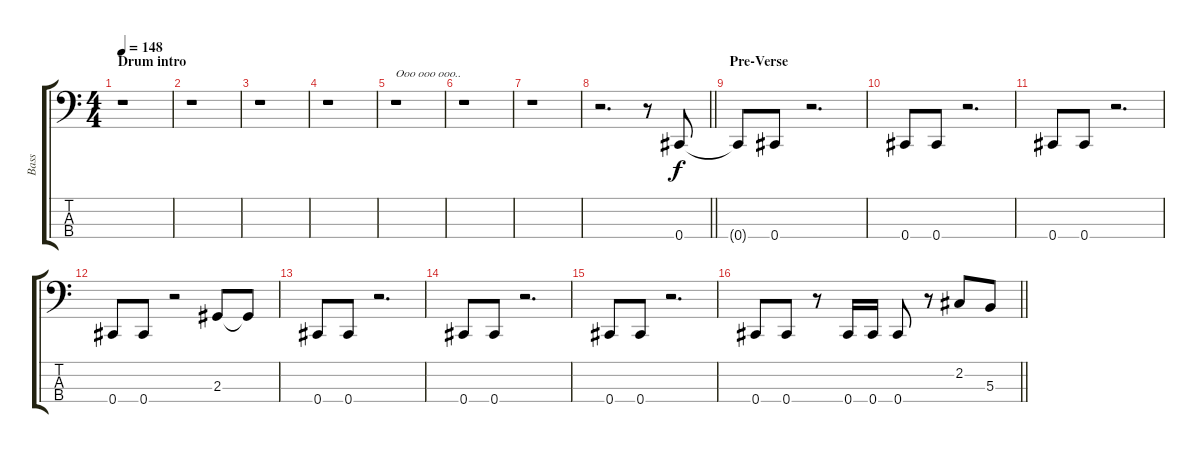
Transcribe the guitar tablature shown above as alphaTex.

\track ("Bass" "Bass") {instrument electricbassfinger}
\staff {score tabs}
\tuning (E2 B1 Gb1 Db1) {hide}
\ts (4 4)
\section ("" "Drum intro")
\tempo 148
\clef f4
\ks c
r.1{dy f instrument electricbassfinger} |
r.1 |
r.1 |
r.1 |
r.1{txt "Ooo ooo ooo.."} |
r.1 |
r.1 |
\barLineRight lightlight
r.2{d} r.8 0.4.8 |
\section ("" "Pre-Verse")
0.4{t}.8 0.4.8 r.2{d} |
0.4.8 0.4.8 r.2{d} |
0.4.8 0.4.8 r.2{d} |
0.4.8 0.4.8 r.2 2.3.8 2.3{t}.8 |
0.4.8 0.4.8 r.2{d} |
0.4.8 0.4.8 r.2{d} |
0.4.8 0.4.8 r.2{d} |
\barLineRight lightlight
0.4.8 0.4.8 r.8 0.4.16 0.4.16 0.4.8 r.8 2.2.8 5.3.8
